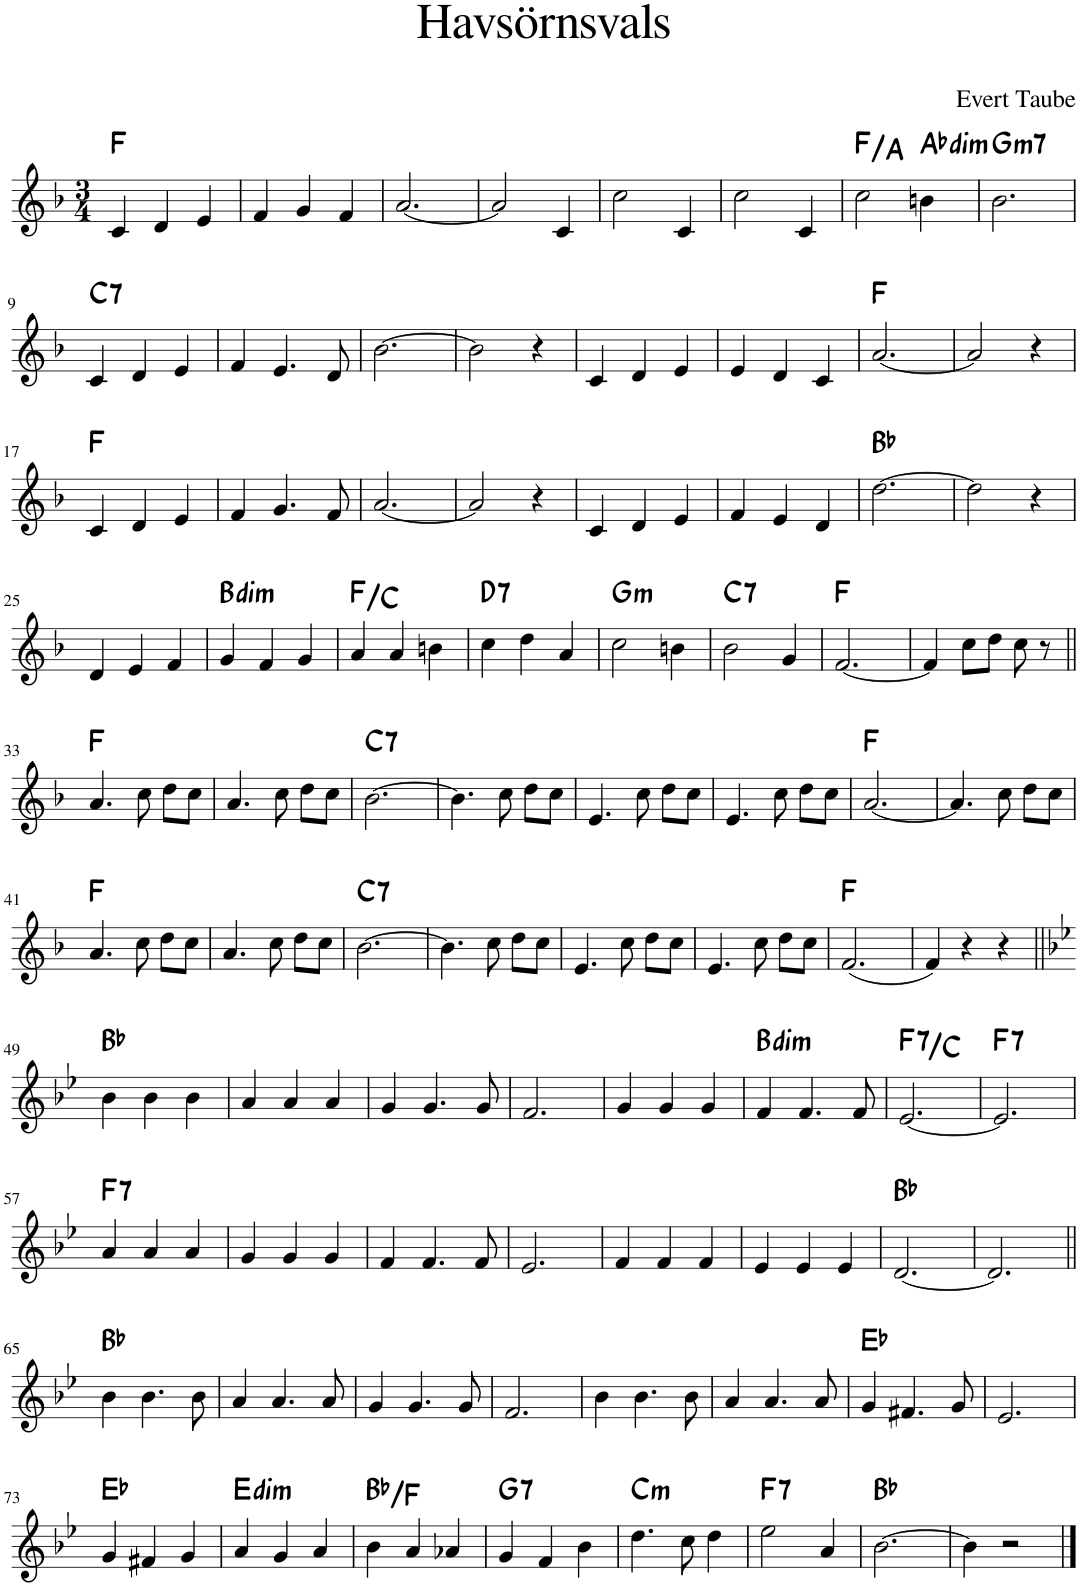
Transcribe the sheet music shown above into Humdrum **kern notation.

**kern	**harte
*part1	*part1
*staff1	*
*I"Piano	*
*I'Pno.	*
*clefG2	*
*k[b-]	*
*M3/4	*
=1	=1
4c/	F:maj
4d/	.
4e/	.
=2	=2
4f/	.
4g/	.
4f/	.
=3	=3
[2.a/	.
=4	=4
2a/]	.
4c/	.
=5	=5
2cc\	.
4c/	.
=6	=6
2cc\	.
4c/	.
=7	=7
2cc\	F:maj/3
!	!LO:H:kt=dim
4bn\	Ab:dim
=8	=8
!	!LO:H:kt=m7
2.b-\	G:min7
!!LO:LB:g=z
=9	=9
!	!LO:H:kt=7
4c/	C:7
4d/	.
4e/	.
=10	=10
4f/	.
4.e/	.
8d/	.
=11	=11
[2.b-\	.
=12	=12
2b-\]	.
4r	.
=13	=13
4c/	.
4d/	.
4e/	.
=14	=14
4e/	.
4d/	.
4c/	.
=15	=15
[2.a/	F:maj
=16	=16
2a/]	.
4r	.
!!LO:LB:g=z
=17	=17
4c/	F:maj
4d/	.
4e/	.
=18	=18
4f/	.
4.g/	.
8f/	.
=19	=19
[2.a/	.
=20	=20
2a/]	.
4r	.
=21	=21
4c/	.
4d/	.
4e/	.
=22	=22
4f/	.
4e/	.
4d/	.
=23	=23
[2.dd\	Bb:maj
=24	=24
2dd\]	.
4r	.
!!LO:LB:g=z
=25	=25
4d/	.
4e/	.
4f/	.
=26	=26
!	!LO:H:kt=dim
4g/	B:dim
4f/	.
4g/	.
=27	=27
4a/	F:maj/5
4a/	.
4bn\	.
=28	=28
!	!LO:H:kt=7
4cc\	D:7
4dd\	.
4a/	.
=29	=29
!	!LO:H:kt=m
2cc\	G:min
4bn\	.
=30	=30
!	!LO:H:kt=7
2b-\	C:7
4g/	.
=31	=31
[2.f/	F:maj
=32	=32
4f/]	.
8cc\L	.
8dd\J	.
8cc\	.
8r	.
!!LO:LB:g=z
=33||	=33||
4.a/	F:maj
8cc\	.
8dd\L	.
8cc\J	.
=34	=34
4.a/	.
8cc\	.
8dd\L	.
8cc\J	.
=35	=35
!	!LO:H:kt=7
[2.b-\	C:7
=36	=36
4.b-\]	.
8cc\	.
8dd\L	.
8cc\J	.
=37	=37
4.e/	.
8cc\	.
8dd\L	.
8cc\J	.
=38	=38
4.e/	.
8cc\	.
8dd\L	.
8cc\J	.
=39	=39
[2.a/	F:maj
=40	=40
4.a/]	.
8cc\	.
8dd\L	.
8cc\J	.
!!LO:LB:g=z
=41	=41
4.a/	F:maj
8cc\	.
8dd\L	.
8cc\J	.
=42	=42
4.a/	.
8cc\	.
8dd\L	.
8cc\J	.
=43	=43
!	!LO:H:kt=7
[2.b-\	C:7
=44	=44
4.b-\]	.
8cc\	.
8dd\L	.
8cc\J	.
=45	=45
4.e/	.
8cc\	.
8dd\L	.
8cc\J	.
=46	=46
4.e/	.
8cc\	.
8dd\L	.
8cc\J	.
=47	=47
(2.f/	F:maj
=48	=48
4f/)	.
4r	.
4r	.
!!LO:LB:g=z
=49||	=49||
*k[b-e-]	*
4b-\	Bb:maj
4b-\	.
4b-\	.
=50	=50
4a/	.
4a/	.
4a/	.
=51	=51
4g/	.
4.g/	.
8g/	.
=52	=52
2.f/	.
=53	=53
4g/	.
4g/	.
4g/	.
=54	=54
!	!LO:H:kt=dim
4f/	B:dim
4.f/	.
8f/	.
=55	=55
!	!LO:H:kt=7
[2.e-/	F:7/5
=56	=56
!	!LO:H:kt=7
2.e-/]	F:7
!!LO:LB:g=z
=57	=57
!	!LO:H:kt=7
4a/	F:7
4a/	.
4a/	.
=58	=58
4g/	.
4g/	.
4g/	.
=59	=59
4f/	.
4.f/	.
8f/	.
=60	=60
2.e-/	.
=61	=61
4f/	.
4f/	.
4f/	.
=62	=62
4e-/	.
4e-/	.
4e-/	.
=63	=63
[2.d/	Bb:maj
=64	=64
2.d/]	.
!!LO:LB:g=z
=65||	=65||
4b-\	Bb:maj
4.b-\	.
8b-\	.
=66	=66
4a/	.
4.a/	.
8a/	.
=67	=67
4g/	.
4.g/	.
8g/	.
=68	=68
2.f/	.
=69	=69
4b-\	.
4.b-\	.
8b-\	.
=70	=70
4a/	.
4.a/	.
8a/	.
=71	=71
4g/	Eb:maj
4.f#X/	.
8g/	.
=72	=72
2.e-/	.
!!LO:LB:g=z
=73	=73
4g/	Eb:maj
4f#X/	.
4g/	.
=74	=74
!	!LO:H:kt=dim
4a/	E:dim
4g/	.
4a/	.
=75	=75
4b-\	Bb:maj/5
4a/	.
4a-X/	.
=76	=76
!	!LO:H:kt=7
4g/	G:7
4f/	.
4b-\	.
=77	=77
!	!LO:H:kt=m
4.dd\	C:min
8cc\	.
4dd\	.
=78	=78
!	!LO:H:kt=7
2ee-\	F:7
4a/	.
=79	=79
[2.b-\	Bb:maj
=80	=80
4b-\]	.
2r	.
==	==
*-	*-
